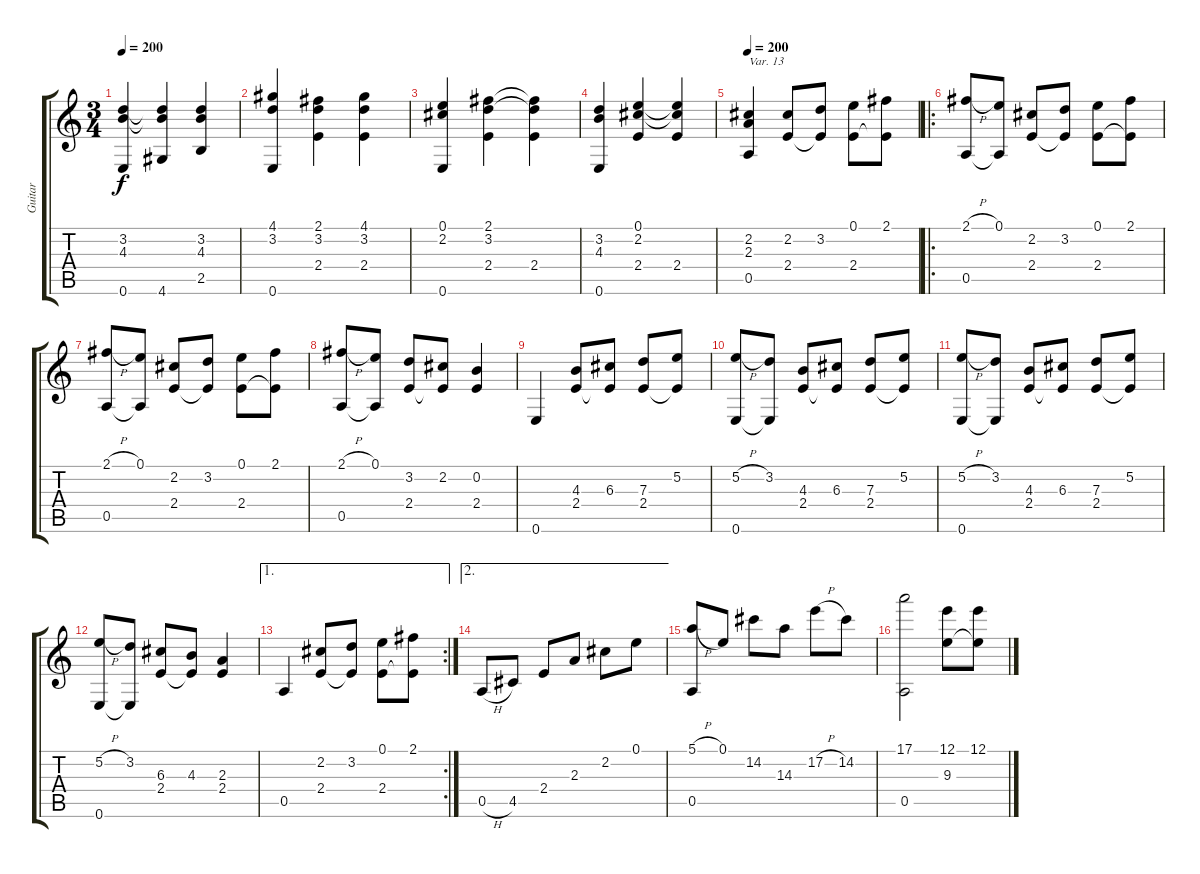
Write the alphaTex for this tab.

\track ("Guitar" "Guitar") {instrument acousticguitarnylon}
\staff {score tabs}
\tuning (E4 B3 G3 D3 A2 E2) {hide}
\ts (3 4)
\tempo 200
\clef g2
\ks c
(3.2 4.3 0.6).4{dy f} (3.2{t} 4.3{t} 4.6).4 (3.2 4.3 2.5).4 |
(4.1 3.2 0.6).4 (2.1 3.2 2.4).4 (4.1 3.2 2.4).4 |
(0.1 2.2 0.6).4 (2.1 3.2 2.4).4 (2.1{t} 3.2{t} 2.4).4 |
(3.2 4.3 0.6).4 (0.1 2.2 2.4).4 (0.1{t} 2.2{t} 2.4).4 |
\tempo 200
(2.2 2.3 0.5).4{txt "Var. 13"} (2.2 2.4).8 (3.2 2.4{t}).8 (0.1 2.4).8 (2.1 2.4{t}).8 |
\ro
(2.1{h} 0.5).8 (0.1 0.5{t}).8 (2.2 2.4).8 (3.2 2.4{t}).8 (0.1 2.4).8 (2.1 2.4{t}).8 |
(2.1{h} 0.5).8 (0.1 0.5{t}).8 (2.2 2.4).8 (3.2 2.4{t}).8 (0.1 2.4).8 (2.1 2.4{t}).8 |
(2.1{h} 0.5).8 (0.1 0.5{t}).8 (3.2 2.4).8 (2.2 2.4{t}).8 (0.2 2.4).4 |
0.6.4 (4.3 2.4).8 (6.3 2.4{t}).8 (7.3 2.4).8 (5.2 2.4{t}).8 |
(5.2{h} 0.6).8 (3.2 0.6{t}).8 (4.3 2.4).8 (6.3 2.4{t}).8 (7.3 2.4).8 (5.2 2.4{t}).8 |
(5.2{h} 0.6).8 (3.2 0.6{t}).8 (4.3 2.4).8 (6.3 2.4{t}).8 (7.3 2.4).8 (5.2 2.4{t}).8 |
(5.2{h} 0.6).8 (3.2 0.6{t}).8 (6.3 2.4).8 (4.3 2.4{t}).8 (2.3 2.4).4 |
\ae 1
\rc 2
0.5.4 (2.2 2.4).8 (3.2 2.4{t}).8 (0.1 2.4).8 (2.1 2.4{t}).8 |
\ae 2
0.5{h}.8 4.5.8 2.4.8 2.3.8 2.2.8 0.1.8 |
(5.1{h} 0.5).8 0.1.8 14.2.8 14.3.8 17.2{h}.8 14.2.8 |
(17.1 0.5).2 (12.1 9.3).8 (12.1 9.3{t}).8
